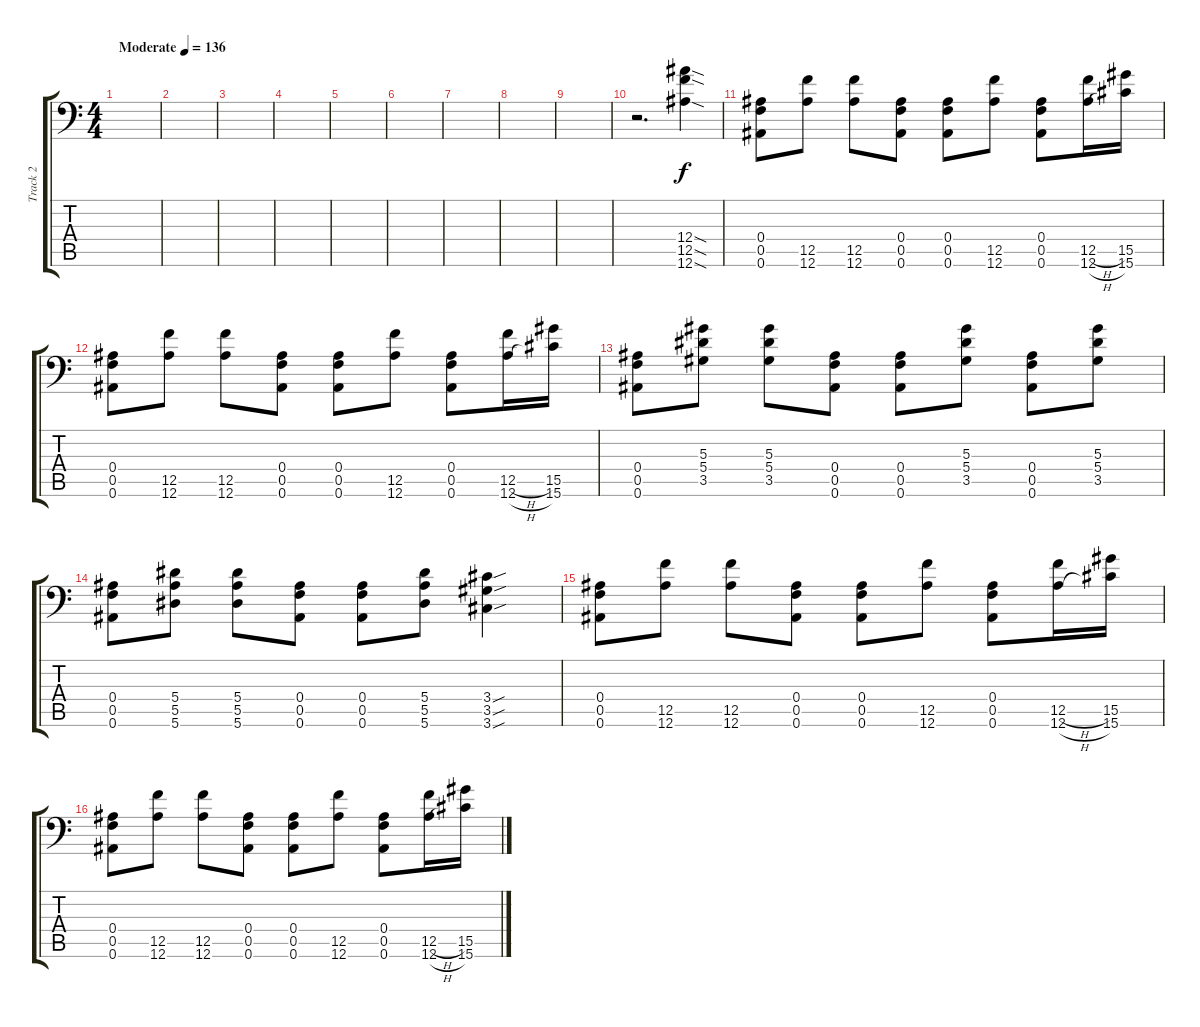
\track ("Track 2" "Track 2") {instrument distortionguitar}
\staff {score tabs}
\tuning (C4 G3 Eb3 Bb2 F2 Bb1) {hide}
\ts (4 4)
\tempo (136 "Moderate")
\clef f4
\ks c
|
|
|
|
|
|
|
|
|
r.2{d} (12.4{sod} 12.5{sod} 12.6{sod}).4 |
(0.4 0.5 0.6).8 (12.5 12.6).8 (12.5 12.6).8 (0.4 0.5 0.6).8 (0.4 0.5 0.6).8 (12.5 12.6).8 (0.4 0.5 0.6).8 (12.5{h} 12.6{h}).16 (15.5 15.6).16 |
(0.4 0.5 0.6).8 (12.5 12.6).8 (12.5 12.6).8 (0.4 0.5 0.6).8 (0.4 0.5 0.6).8 (12.5 12.6).8 (0.4 0.5 0.6).8 (12.5{h} 12.6{h}).16 (15.5 15.6).16 |
(0.4 0.5 0.6).8 (5.3 5.4 3.5).8 (5.3 5.4 3.5).8 (0.4 0.5 0.6).8 (0.4 0.5 0.6).8 (5.3 5.4 3.5).8 (0.4 0.5 0.6).8 (5.3 5.4 3.5).8 |
(0.4 0.5 0.6).8 (5.4 5.5 5.6).8 (5.4 5.5 5.6).8 (0.4 0.5 0.6).8 (0.4 0.5 0.6).8 (5.4 5.5 5.6).8 (3.4{sou} 3.5{sou} 3.6{sou}).4 |
(0.4 0.5 0.6).8 (12.5 12.6).8 (12.5 12.6).8 (0.4 0.5 0.6).8 (0.4 0.5 0.6).8 (12.5 12.6).8 (0.4 0.5 0.6).8 (12.5{h} 12.6{h}).16 (15.5 15.6).16 |
(0.4 0.5 0.6).8 (12.5 12.6).8 (12.5 12.6).8 (0.4 0.5 0.6).8 (0.4 0.5 0.6).8 (12.5 12.6).8 (0.4 0.5 0.6).8 (12.5{h} 12.6{h}).16 (15.5 15.6).16
